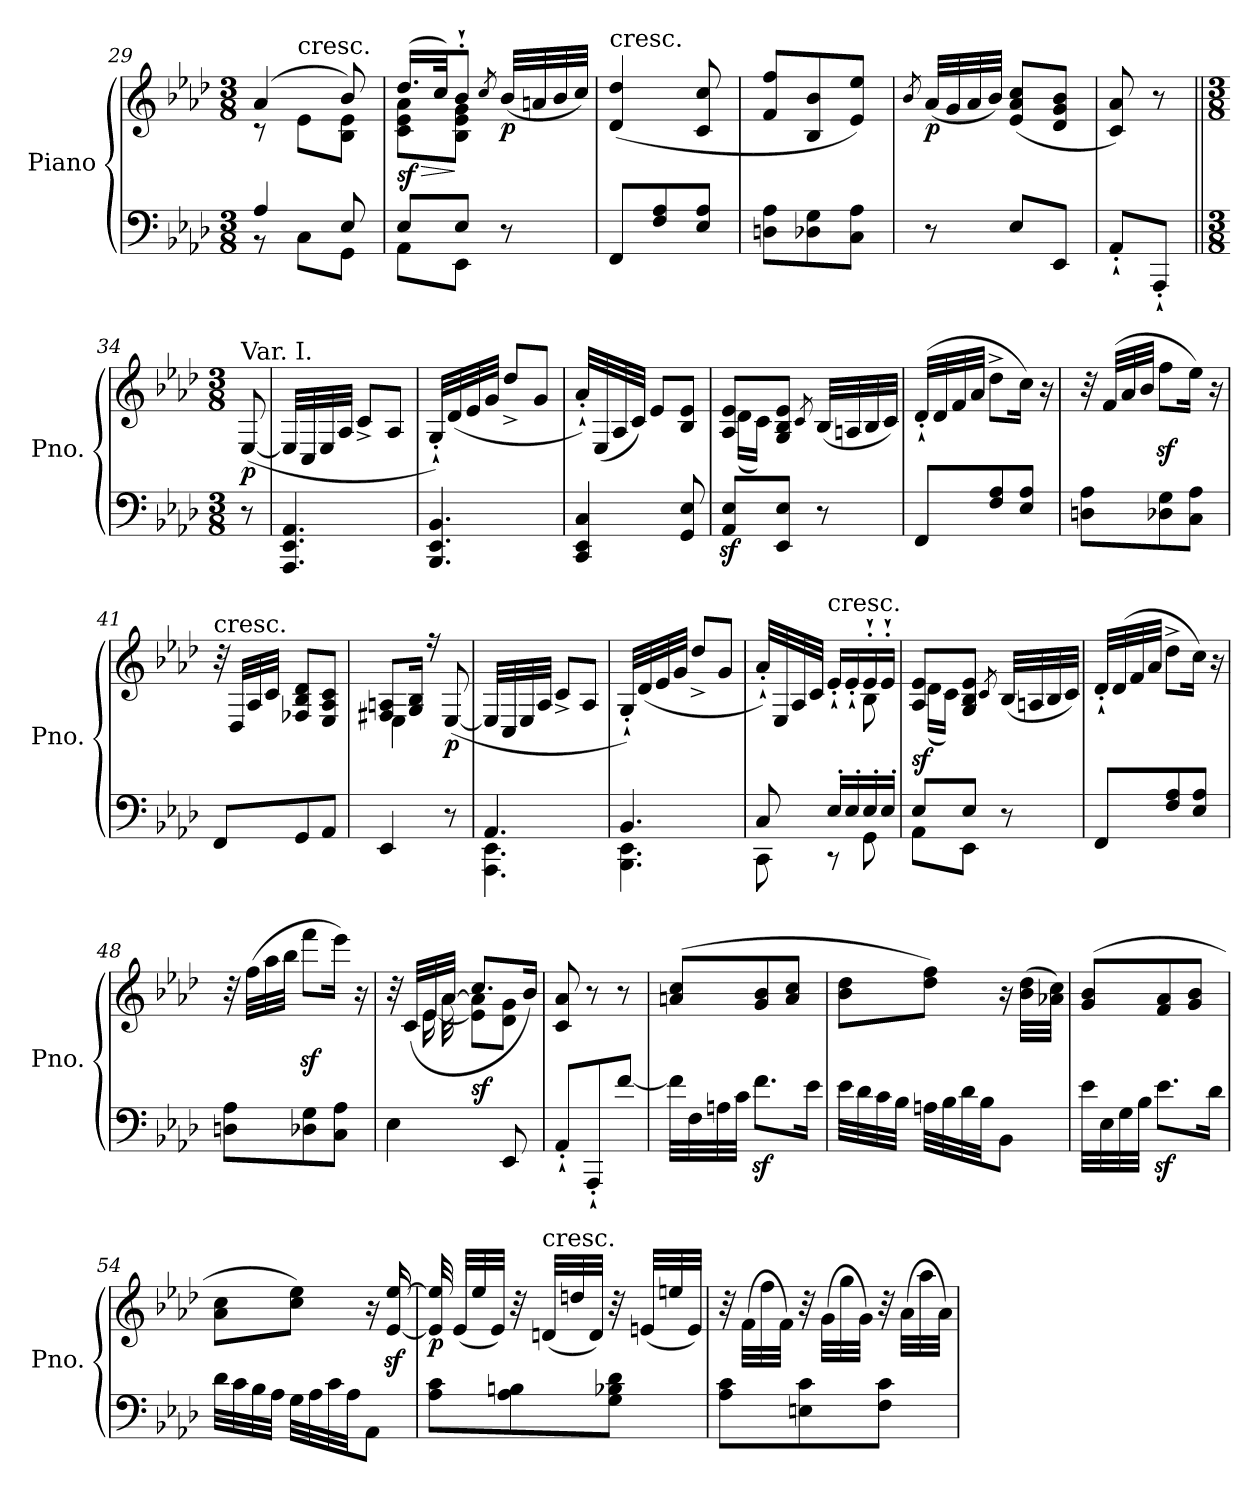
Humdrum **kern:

**kern	**kern	**dynam
*part1	*part1	*part1
*staff2	*staff1	*staff1/2
*I"Piano	*	*
*I'Pno.	*	*
!!LO:LB:g=z
*clefF4	*clefG2	*
*k[b-e-a-d-]	*k[b-e-a-d-]	*
*A-:	*A-:	*
*M3/8	*M3/8	*
=29	=29	=29
*^	*^	*
4A-/	8r	(>4a-/	8r	.
!	!	!	!LO:TX:a:t=cresc.	!
.	8C\L	.	8e-\L	.
8E-/	8GG\J	8b-/)	8B-\ 8e-\J	.
=30	=30	=30	=30	=30
!	!	!	!	!LO:HP:b
!	!	!	!	!LO:DY:n=1:b
8E-/L	8AA-\L	(>16.dd-/LL	8c\ 8e-\ 8a-\L	> sf
.	.	32cc/JK)	.	.
8E-/J	8EE-\J	8b-'`/J	8B-\ 8e-\ 8g\J	]
.	.	8qcc/	.	.
!	!	!	!	!LO:DY:n=2:b
8r	8ryy	(>32b-/LLL	8ryy	p
.	.	32an/	.	.
.	.	32b-/	.	.
.	.	32cc/JJJ)	.	.
*v	*v	*	*	*
*	*v	*v	*
=31	=31	=31
!	!LO:TX:a:t=cresc.	!
8FF/L	(>4d-/ 4dd-/	.
8F/ 8A-/	.	.
8E-/ 8A-/J	8c/ 8cc/	.
=32	=32	=32
8Dn\ 8A-\L	8f/ 8ff/L	.
8D-X\ 8G\	8B-/ 8b-/	.
8C\ 8A-\J	8e-/ 8ee-/J)	.
=33	=33	=33
.	8qb-/	.
!	!	!LO:DY:b
8r	(<32a-/LLL	p
.	32g/	.
.	32a-/	.
.	32b-/JJJ)	.
8E-/L	(<8e-/ 8a-/ 8cc/L	.
8EE-/J	8d-/ 8g/ 8b-/J	.
=34	=34	=34
8AA-'`/L	8c/ 8a-/)	.
8AAA-'`/J	8r	.
=34X1||	=34X1||	=34X1||
*M3/8	*M3/8	*
!	!LO:TX:a:t=Var. I.	!
!	!	!LO:DY:b
8r	(>[8E-/	p
=35	=35	=35
4.AAA-/ 4.EE-/ 4.AA-/	32E-/LLL]	.
.	32C/	.
.	32E-/	.
.	32A-/JJJ	.
.	8c^/L	.
.	8A-/J	.
!!LO:PB:g=z
=36	=36	=36
4.BBB-/ 4.EE-/ 4.BB-/	32G'`/LLL)	.
.	(<32d-/	.
.	32e-/	.
.	32g/JJJ	.
.	8dd-^/L	.
.	8g/J	.
=37	=37	=37
4CC/ 4EE-/ 4C/	32a-'`/LLL)	.
.	(<32E-/	.
.	32A-/	.
.	32c/JJJ)	.
.	8e-/L	.
8GG/ 8E-/	8B-/ 8e-/J	.
=38	=38	=38
*	*^	*
8AA-/z< 8E-/z<L	8A-/ 8e-/L	(<16d-\LL	.
.	.	16c\JJ)	.
8EE-/ 8E-/J	8G/ 8B-/ 8e-/J	4ryy	.
.	8qc/	.	.
8r	(>32B-/LLL	.	.
.	32An/	.	.
.	32B-/	.	.
.	32c/JJJ)	.	.
*	*v	*v	*
=39	=39	=39
8FF/L	(>32d-'`/LLL	.
.	32d-/	.
.	32f/	.
.	32a-/JJJ	.
8F/ 8A-/	8dd-^\L	.
8E-/ 8A-/J	16cc\Jk)	.
.	16r	.
=40	=40	=40
8Dn\ 8A-\L	32r	.
.	(>32f/LLL	.
.	32a-/	.
.	32b-/JJJ	.
8D-X\ 8G\	8ffz<\L	.
8C\ 8A-\J	16ee-\Jk)	.
.	16r	.
!!LO:LB:g=z
=41	=41	=41
!	!LO:TX:a:t=cresc.	!
8FF/L	32r	.
.	32D-/LLL	.
.	32A-/	.
.	32c/JJJ	.
8GG/	8F-X/ 8B-/ 8d-/L	.
8AA-/J	8E-/ 8A-/ 8c/J	.
=42	=42	=42
*	*^	*
4EE-/	8F#X/ 8An/L	4E-\	.
.	16G/ 16B-/Jk	.	.
.	16r	.	.
!	!	!	!LO:DY:b
8r	(>[8E-/	8ryy	p
*	*v	*v	*
=43	=43	=43
*^	*	*
4.AA-/	4.AAA-\ 4.EE-\	32E-/LLL]	.
.	.	32C/	.
.	.	32E-/	.
.	.	32A-/JJJ	.
.	.	8c^/L	.
.	.	8A-/J	.
=44	=44	=44	=44
4.BB-/	4.BBB-\ 4.EE-\	32G'`/LLL)	.
.	.	(<32d-/	.
.	.	32e-/	.
.	.	32g/JJJ	.
.	.	8dd-^/L	.
.	.	8g/J	.
=45	=45	=45	=45
*	*	*^	*
8C/	8CC\	32a-'`/LLL)	4ryy	.
.	.	32E-/	.	.
.	.	32A-/	.	.
.	.	32c/JJJ	.	.
!	!	!LO:TX:a:t=cresc.	!	!
16E-'/LL	8r	16e-'`/LL	.	.
16E-'/	.	16e-'`/	.	.
16E-'/	8GG\	16e-'`/	8B-\	.
16E-'/JJ	.	16e-'`/JJ	.	.
!!LO:LB:g=z	!!
=46	=46	=46	=46	=46
!	!	!	!	!LO:DY:b
8E-/L	8AA-\L	8A-/ 8e-/L	(<16d-\LL	sf
.	.	.	16c\JJ)	.
8E-/J	8EE-\J	8G/ 8B-/ 8e-/J	4ryy	.
.	.	8qc/	.	.
8r	8ryy	(>32B-/LLL	.	.
.	.	32An/	.	.
.	.	32B-/	.	.
.	.	32c/JJJ)	.	.
*v	*v	*	*	*
*	*v	*v	*
=47	=47	=47
8FF/L	32d-'`/LLL	.
.	(>32d-/	.
.	32f/	.
.	32a-/JJJ	.
8F/ 8A-/	8dd-^\L	.
8E-/ 8A-/J	16cc\Jk)	.
.	16r	.
=48	=48	=48
8Dn\ 8A-\L	32r	.
.	(>32ff\LLL	.
.	32aa-\	.
.	32bb-\JJJ	.
8D-X\ 8G\	8fffz<\L	.
8C\ 8A-\J	16eee-\Jk)	.
.	16r	.
=49	=49	=49
*	*^	*
*	*	*^	*
4E-\	32r	16ryy	16.ryy	.
.	(>32c/LLL	.	.	.
.	32e-/	[16e-\	.	.
.	32a-/JJJ	.	[32a-\	.
!	!	!	!	!LO:DY:b
.	8.cc/L	8e-\] 8a-\]L	4ryy	sf
8EE-/	.	8d-\ 8g\J	.	.
.	16b-/Jk)	.	.	.
*	*v	*v	*v	*
=50	=50	=50
8AA-'`/L	8c/ 8a-/	.
8AAA-'`/	8r	.
[8f/J	8r	.
!!LO:LB:g=z
=51	=51	=51
32f\LLL]	(>8an/ 8cc/L	.
32F\	.	.
32An\	.	.
32c\JJJ	.	.
8.fz<\L	8g/ 8b-/	.
.	8a/ 8cc/J	.
16e-\Jk	.	.
=52	=52	=52
32e-\LLL	8b-\ 8dd-\L	.
32d-\	.	.
32c\	.	.
32B-\JJJ	.	.
32An\LLL	8dd-\ 8ff\J)	.
32B-\	.	.
32d-\	.	.
32B-\JJ	.	.
8BB-\J	16r	.
.	(>32b-\ 32dd-\LLL	.
.	32a-X\ 32cc\JJJ)	.
=53	=53	=53
32e-\LLL	(>8g/ 8b-/L	.
32E-\	.	.
32G\	.	.
32B-\JJJ	.	.
8.e-z<\L	8f/ 8a-/	.
.	8g/ 8b-/J	.
16d-\Jk	.	.
=54	=54	=54
32d-\LLL	8a-\ 8cc\L	.
32c\	.	.
32B-\	.	.
32A-\JJJ	.	.
32G\LLL	8cc\ 8ee-\J)	.
32A-\	.	.
32c\	.	.
32A-\JJ	.	.
8AA-\J	16r	.
.	[16e-/z< [16ee-/z<	.
!!LO:LB:g=z
=55	=55	=55
!	!	!LO:DY:b
8A-\ 8c\L	32e-/] 32ee-/]	p
.	(<32e-/LLL	.
.	32ee-/	.
.	32e-/JJJ)	.
8A-\ 8Bn\	32r	.
!	!LO:TX:a:t=cresc.	!
.	(<32dn/LLL	.
.	32ddn/	.
.	32d/JJJ)	.
8G\ 8B-X\ 8d-\J	32r	.
.	(<32en/LLL	.
.	32een/	.
.	32e/JJJ)	.
=56	=56	=56
8A-\ 8c\L	32r	.
.	(>32f\LLL	.
.	32ff\	.
.	32f\JJJ)	.
8En\ 8c\	32r	.
.	(>32g\LLL	.
.	32gg\	.
.	32g\JJJ)	.
8F\ 8c\J	32r	.
.	(>32a-\LLL	.
.	32aa-\	.
.	32a-\JJJ)	.
=	=	=
*-	*-	*-
